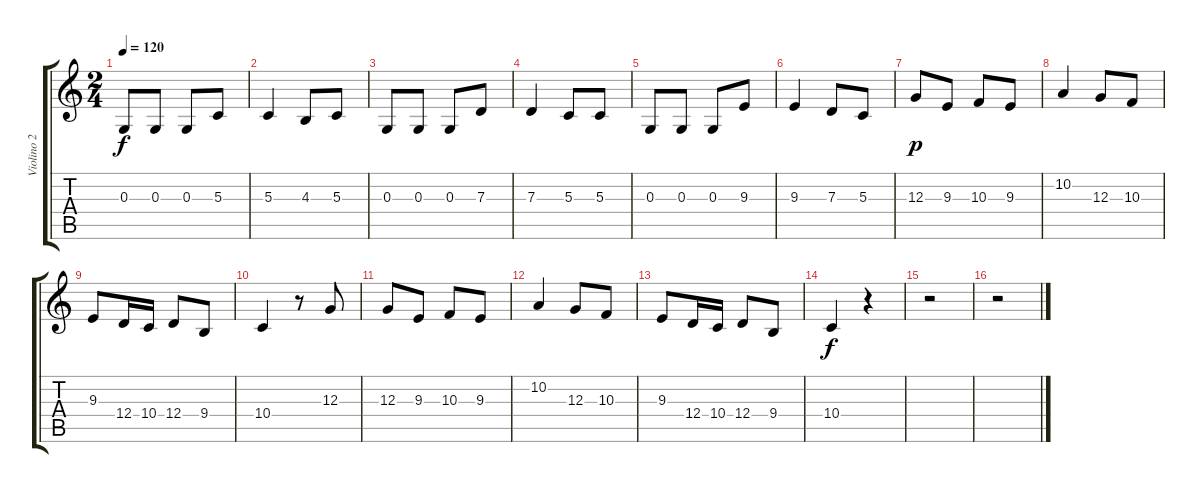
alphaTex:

\track ("Violino 2" "Violino 2") {instrument violin}
\staff {score tabs}
\tuning (E4 B3 G3 D3 A2 E2) {hide}
\ts (2 4)
\tempo 120
\clef g2
\ks c
0.3.8{dy f} 0.3.8 0.3.8 5.3.8 |
5.3.4 4.3.8 5.3.8 |
0.3.8 0.3.8 0.3.8 7.3.8 |
7.3.4 5.3.8 5.3.8 |
0.3.8 0.3.8 0.3.8 9.3.8 |
9.3.4 7.3.8 5.3.8 |
12.3.8{dy p} 9.3.8 10.3.8 9.3.8 |
10.2.4 12.3.8 10.3.8 |
9.3.8 12.4.16 10.4.16 12.4.8 9.4.8 |
10.4.4 r.8 12.3.8 |
12.3.8 9.3.8 10.3.8 9.3.8 |
10.2.4 12.3.8 10.3.8 |
9.3.8 12.4.16 10.4.16 12.4.8 9.4.8 |
10.4.4{dy f} r.4 |
r.2 |
r.2
